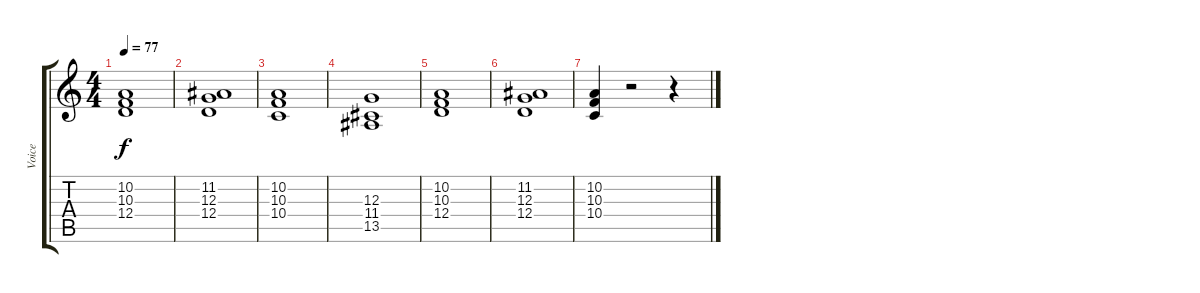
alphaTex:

\track ("Voice" "Voice") {instrument choiraahs}
\staff {score tabs}
\tuning (E4 B3 G3 D3 A2 E2) {hide}
\ts (4 4)
\tempo 77
\clef g2
\ks c
(10.2 10.3 12.4).1{dy f} |
(11.2 12.3 12.4).1 |
(10.2 10.3 10.4).1 |
(12.3 11.4 13.5).1 |
(10.2 10.3 12.4).1 |
(11.2 12.3 12.4).1 |
(10.2 10.3 10.4).4 r.2 r.4
